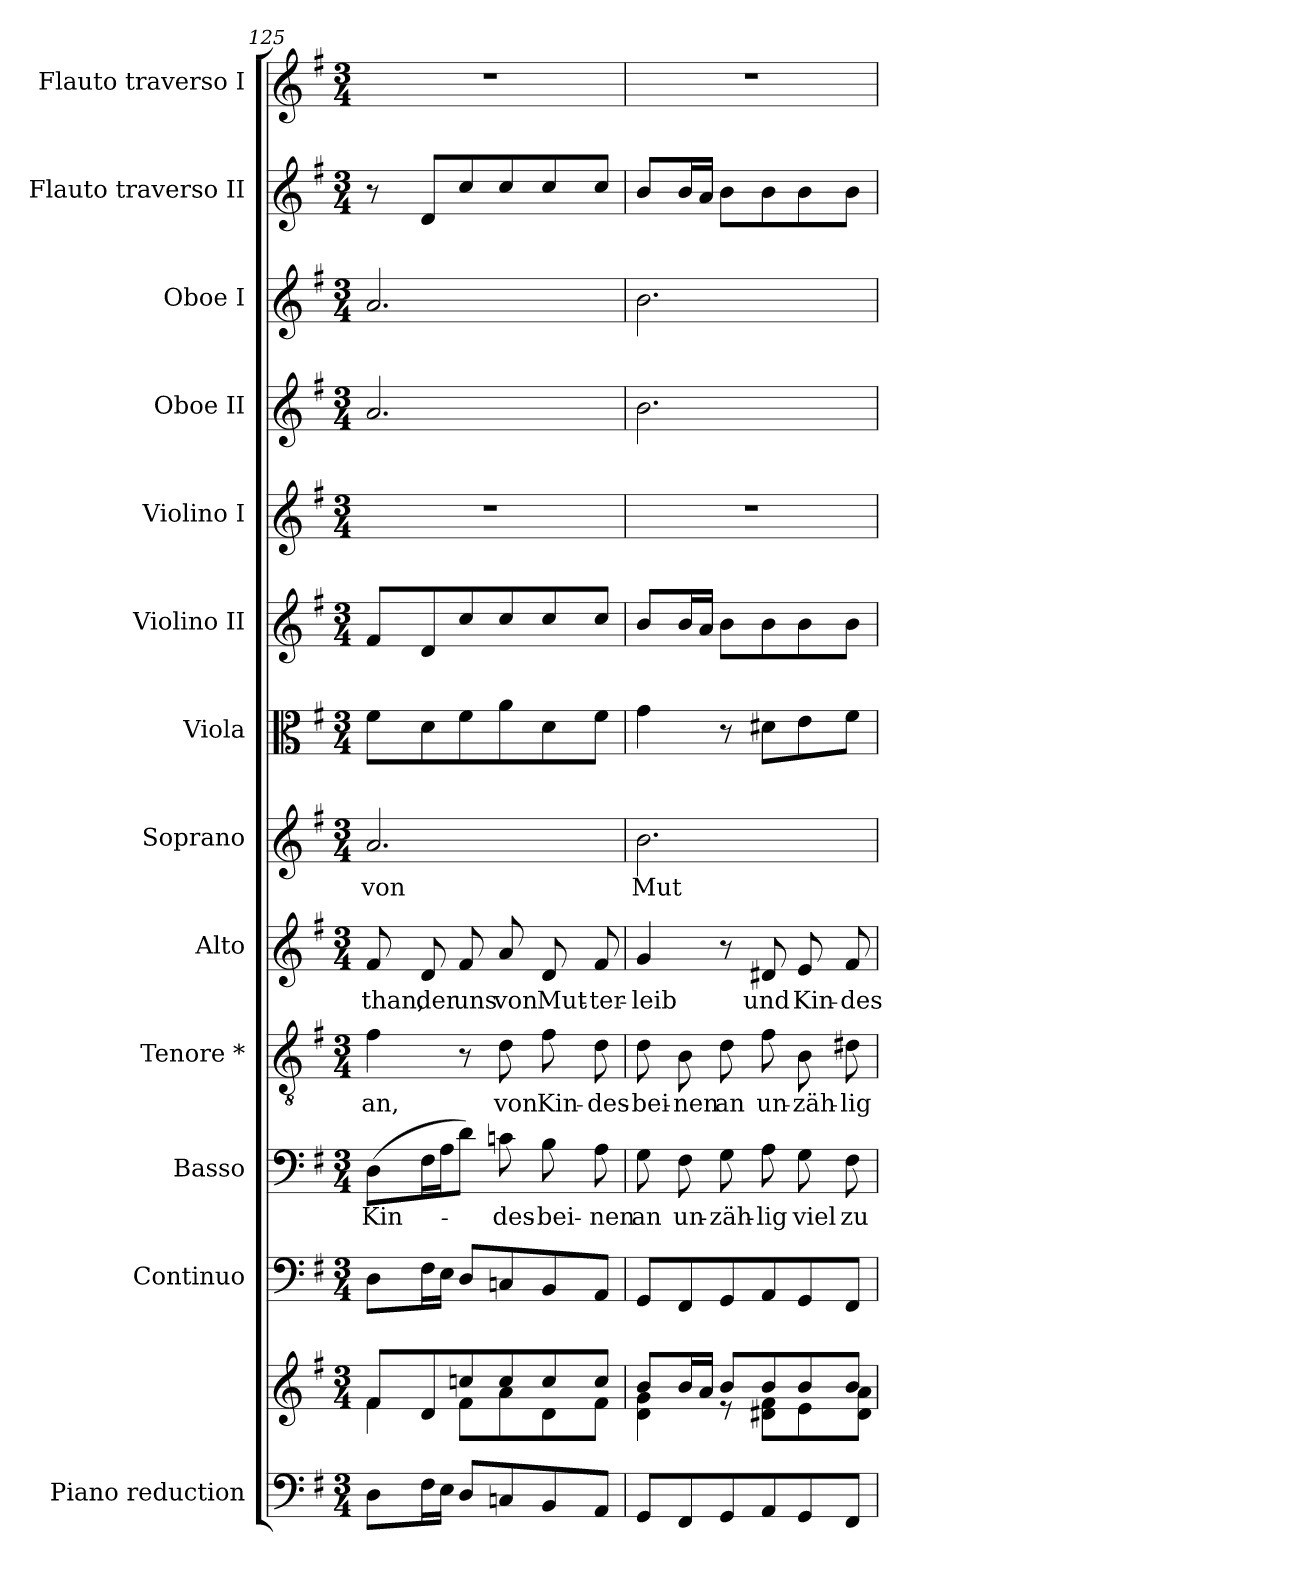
**kern	**kern	**kern	**kern	**text	**kern	**text	**kern	**text	**kern	**text	**kern	**kern	**kern	**kern	**kern	**kern	**kern
*part13	*part13	*part12	*part11	*part11	*part10	*part10	*part9	*part9	*part8	*part8	*part7	*part6	*part5	*part4	*part3	*part2	*part1
*staff14	*staff13	*staff12	*staff11	*staff11	*staff10	*staff10	*staff9	*staff9	*staff8	*staff8	*staff7	*staff6	*staff5	*staff4	*staff3	*staff2	*staff1
*I"Piano reduction	*	*I"Continuo	*I"Basso	*	*I"Tenore *	*	*I"Alto	*	*I"Soprano	*	*I"Viola	*I"Violino II	*I"Violino I	*I"Oboe II	*I"Oboe I	*I"Flauto traverso II	*I"Flauto traverso I
*I'Pno	*	*	*	*	*	*	*	*	*	*	*I'Vla	*I'Vln	*I'Vln	*I'Ob	*I'Ob	*	*
*clefF4	*clefG2	*clefF4	*clefF4	*	*clefGv2	*	*clefG2	*	*clefG2	*	*clefC3	*clefG2	*clefG2	*clefG2	*clefG2	*clefG2	*clefG2
*k[f#]	*k[f#]	*k[f#]	*k[f#]	*	*k[f#]	*	*k[f#]	*	*k[f#]	*	*k[f#]	*k[f#]	*k[f#]	*k[f#]	*k[f#]	*k[f#]	*k[f#]
*M3/4	*M3/4	*M3/4	*M3/4	*	*M3/4	*	*M3/4	*	*M3/4	*	*M3/4	*M3/4	*M3/4	*M3/4	*M3/4	*M3/4	*M3/4
=125	=125	=125	=125	=125	=125	=125	=125	=125	=125	=125	=125	=125	=125	=125	=125	=125	=125
*	*^	*	*	*	*	*	*	*	*	*	*	*	*	*	*	*	*
!	!	!	!	!	!LO:LY:b	!	!LO:LY:b	!	!LO:LY:b	!	!LO:LY:b	!	!	!	!	!	!	!
8D\L	8f#/L	4f#\	8D\L	(>8D\L	Kin-	4f#\	an,	8f#/	-than,	2.a/	von	8f#\L	8f#/L	2.r	2.a/	2.a/	8r	2.r
!	!	!	!	!	!	!	!	!	!LO:LY:b	!	!	!	!	!	!	!	!	!
16F#\L	8d/	.	16F#\L	16F#\L	.	.	.	8d/	der	.	.	8d\	8d/	.	.	.	8d/L	.
16E\JJ	.	.	16E\JJ	16A\J	.	.	.	.	.	.	.	.	.	.	.	.	.	.
!	!	!	!	!	!	!	!	!	!LO:LY:b	!	!	!	!	!	!	!	!	!
8D/L	8ccn/	8f#\L	8D/L	8d\J)	.	8r	.	8f#/	uns	.	.	8f#\	8cc/	.	.	.	8cc/	.
!	!	!	!	!	!LO:LY:b	!	!LO:LY:b	!	!LO:LY:b	!	!	!	!	!	!	!	!	!
8Cn/	8cc/	8a\	8Cn/	8cn\	-des-	8d\	von	8a/	von	.	.	8a\	8cc/	.	.	.	8cc/	.
!	!	!	!	!	!LO:LY:b	!	!LO:LY:b	!	!LO:LY:b	!	!	!	!	!	!	!	!	!
8BB/	8cc/	8d\	8BB/	8B\	-bei-	8f#\	Kin-	8d/	Mut-	.	.	8d\	8cc/	.	.	.	8cc/	.
!	!	!	!	!	!LO:LY:b	!	!LO:LY:b	!	!LO:LY:b	!	!	!	!	!	!	!	!	!
8AA/J	8cc/J	8f#\J	8AA/J	8A\	-nen	8d\	-des-	8f#/	-ter-	.	.	8f#\J	8cc/J	.	.	.	8cc/J	.
!!LO:PB:g=z
=126	=126	=126	=126	=126	=126	=126	=126	=126	=126	=126	=126	=126	=126	=126	=126	=126	=126	=126
!	!	!	!	!	!LO:LY:b	!	!LO:LY:b	!	!LO:LY:b	!	!LO:LY:b	!	!	!	!	!	!	!
8GG/L	8b/L	4d\ 4g\	8GG/L	8G\	an	8d\	-bei-	4g/	-leib	2.b\	Mut-	4g\	8b/L	2.r	2.b\	2.b\	8b/L	2.r
!	!	!	!	!	!LO:LY:b	!	!LO:LY:b	!	!	!	!	!	!	!	!	!	!	!
8FF#/	16b/L	.	8FF#/	8F#\	un-	8B\	-nen	.	.	.	.	.	16b/L	.	.	.	16b/L	.
.	16a/JJ	.	.	.	.	.	.	.	.	.	.	.	16a/JJ	.	.	.	16a/JJ	.
!	!	!	!	!	!LO:LY:b	!	!LO:LY:b	!	!	!	!	!	!	!	!	!	!	!
8GG/	8b/L	8r	8GG/	8G\	-zäh-	8d\	an	8r	.	.	.	8r	8b\L	.	.	.	8b\L	.
!	!	!	!	!	!LO:LY:b	!	!LO:LY:b	!	!LO:LY:b	!	!	!	!	!	!	!	!	!
8AA/	8b/	8d#X\ 8f#\L	8AA/	8A\	-lig	8f#\	un-	8d#X/	und	.	.	8d#X\L	8b\	.	.	.	8b\	.
!	!	!	!	!	!LO:LY:b	!	!LO:LY:b	!	!LO:LY:b	!	!	!	!	!	!	!	!	!
8GG/	8b/	8e\	8GG/	8G\	viel	8B\	-zäh-	8e/	Kin-	.	.	8e\	8b\	.	.	.	8b\	.
!	!	!	!	!	!LO:LY:b	!	!LO:LY:b	!	!LO:LY:b	!	!	!	!	!	!	!	!	!
8FF#/J	8b/J	8d#\ 8a\J	8FF#/J	8F#\	zu	8d#X\	-lig	8f#/	-des-	.	.	8f#\J	8b\J	.	.	.	8b\J	.
*	*v	*v	*	*	*	*	*	*	*	*	*	*	*	*	*	*	*	*
=	=	=	=	=	=	=	=	=	=	=	=	=	=	=	=	=	=
*-	*-	*-	*-	*-	*-	*-	*-	*-	*-	*-	*-	*-	*-	*-	*-	*-	*-
